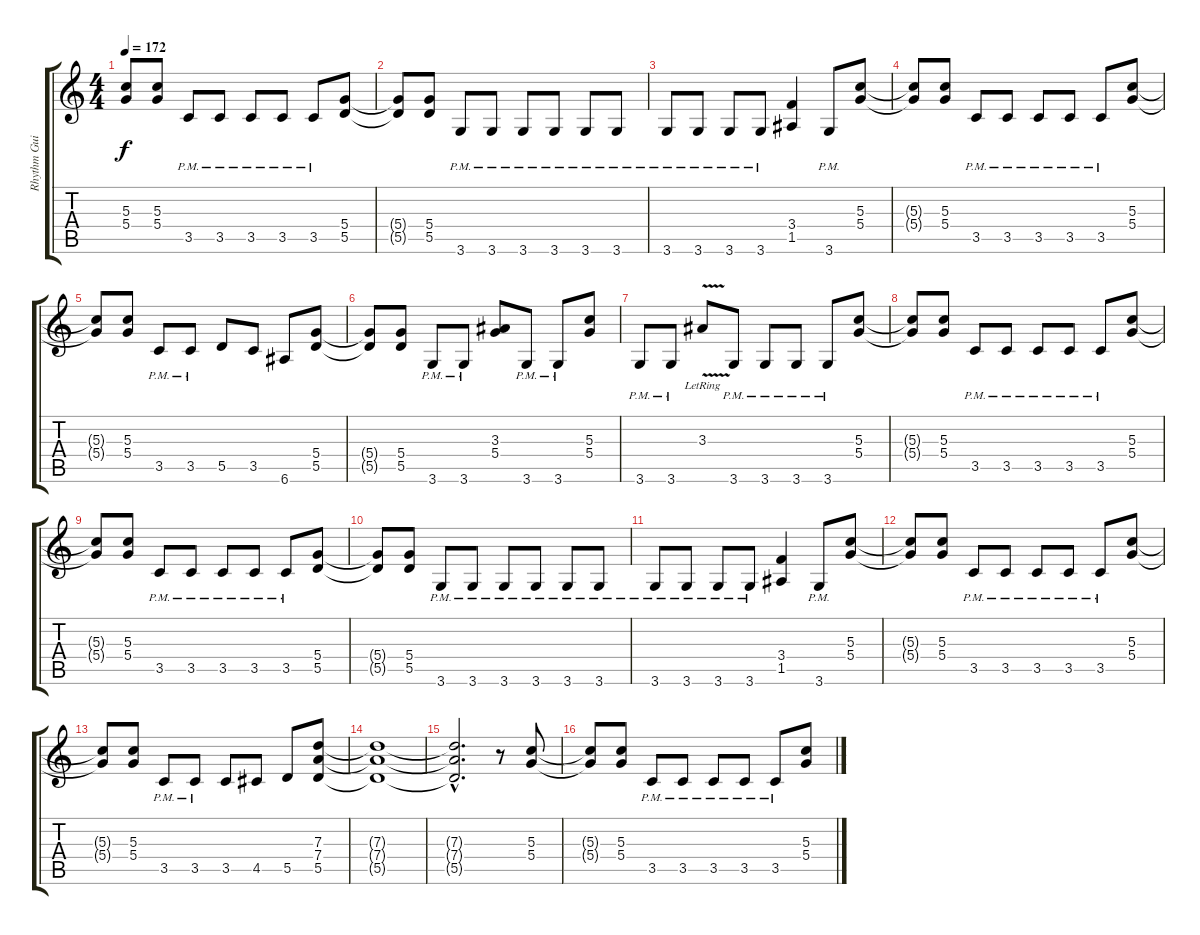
\track ("Rhythm Guitar" "Rhythm Gui") {instrument distortionguitar}
\staff {score tabs}
\tuning (E4 B3 G3 D3 A2 E2) {hide}
\ts (4 4)
\tempo 172
\clef g2
\ks c
(5.3{t} 5.4{t}).8{dy f} (5.3 5.4).8 3.5{pm}.8 3.5{pm}.8 3.5{pm}.8 3.5{pm}.8 3.5{pm}.8 (5.4 5.5).8 |
(5.4{t} 5.5{t}).8 (5.4 5.5).8 3.6{pm}.8 3.6{pm}.8 3.6{pm}.8 3.6{pm}.8 3.6{pm}.8 3.6{pm}.8 |
3.6{pm}.8 3.6{pm}.8 3.6{pm}.8 3.6{pm}.8 (3.4 1.5).4 3.6{pm}.8 (5.3 5.4).8 |
(5.3{t} 5.4{t}).8 (5.3 5.4).8 3.5{pm}.8 3.5{pm}.8 3.5{pm}.8 3.5{pm}.8 3.5{pm}.8 (5.3 5.4).8 |
(5.3{t} 5.4{t}).8 (5.3 5.4).8 3.5{pm}.8 3.5{pm}.8 5.5.8 3.5.8 6.6.8 (5.4 5.5).8 |
(5.4{t} 5.5{t}).8 (5.4 5.5).8 3.6{pm}.8 3.6{pm}.8 (3.3 5.4).8 3.6{pm}.8 3.6{pm}.8 (5.3 5.4).8 |
3.6{pm}.8 3.6{pm}.8 3.3{v lr}.8 3.6{pm}.8 3.6{pm}.8 3.6{pm}.8 3.6{pm}.8 (5.3 5.4).8 |
\section ("" "")
(5.3{t} 5.4{t}).8 (5.3 5.4).8 3.5{pm}.8 3.5{pm}.8 3.5{pm}.8 3.5{pm}.8 3.5{pm}.8 (5.3 5.4).8 |
(5.3{t} 5.4{t}).8 (5.3 5.4).8 3.5{pm}.8 3.5{pm}.8 3.5{pm}.8 3.5{pm}.8 3.5{pm}.8 (5.4 5.5).8 |
(5.4{t} 5.5{t}).8 (5.4 5.5).8 3.6{pm}.8 3.6{pm}.8 3.6{pm}.8 3.6{pm}.8 3.6{pm}.8 3.6{pm}.8 |
3.6{pm}.8 3.6{pm}.8 3.6{pm}.8 3.6{pm}.8 (3.4 1.5).4 3.6{pm}.8 (5.3 5.4).8 |
(5.3{t} 5.4{t}).8 (5.3 5.4).8 3.5{pm}.8 3.5{pm}.8 3.5{pm}.8 3.5{pm}.8 3.5{pm}.8 (5.3 5.4).8 |
(5.3{t} 5.4{t}).8 (5.3 5.4).8 3.5{pm}.8 3.5{pm}.8 3.5.8 4.5.8 5.5.8 (7.3 7.4 5.5).8 |
(7.3{t} 7.4{t} 5.5{t}).1 |
(7.3{hac t} 7.4{hac t} 5.5{hac t}).2{d} r.8 (5.3 5.4).8 |
\section ("" "")
(5.3{t} 5.4{t}).8 (5.3 5.4).8 3.5{pm}.8 3.5{pm}.8 3.5{pm}.8 3.5{pm}.8 3.5{pm}.8 (5.3 5.4).8
